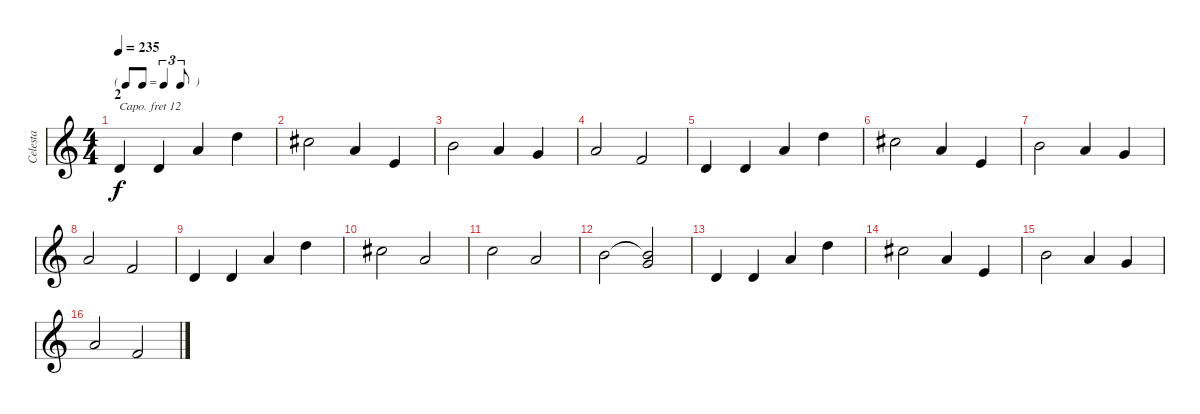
\track ("Celesta" "Celesta") {instrument celesta}
\staff {score}
\capo 12
\tuning (E4 B3 G3 D3 A2 E2) {hide}
\ts (4 4)
\tf triplet8th
\section ("" "2")
\tempo 235
\clef g2
\ks c
0.4.4{dy f} 0.4.4 2.3.4 3.2.4 |
2.2.2 2.3.4 2.4.4 |
0.2.2 2.3.4 0.3.4 |
2.3.2 3.4.2 |
0.4.4 0.4.4 2.3.4 3.2.4 |
2.2.2 2.3.4 2.4.4 |
0.2.2 2.3.4 0.3.4 |
2.3.2 3.4.2 |
0.4.4 0.4.4 2.3.4 3.2.4 |
2.2.2 2.3.2 |
1.2.2 2.3.2 |
0.2.2 (0.2{t} 0.3).2 |
0.4.4 0.4.4 2.3.4 3.2.4 |
2.2.2 2.3.4 2.4.4 |
0.2.2 2.3.4 0.3.4 |
2.3.2 3.4.2
